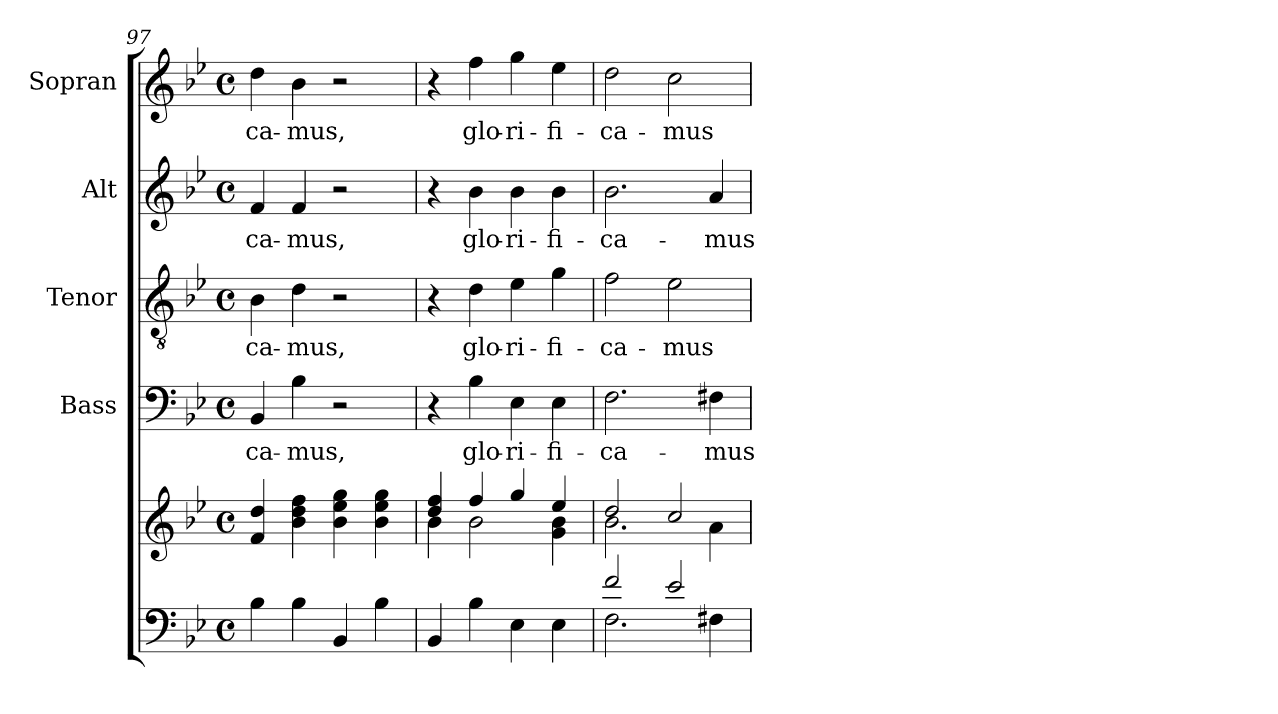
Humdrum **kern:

**kern	**kern	**kern	**text	**kern	**text	**kern	**text	**kern	**text
*part5	*part5	*part4	*part4	*part3	*part3	*part2	*part2	*part1	*part1
*staff6	*staff5	*staff4	*staff4	*staff3	*staff3	*staff2	*staff2	*staff1	*staff1
*	*	*I"Bass	*	*I"Tenor	*	*I"Alt	*	*I"Sopran	*
*	*	*I'B.	*	*I'T.	*	*I'A.	*	*I'S.	*
!!LO:PB:g=z
*clefF4	*clefG2	*clefF4	*	*clefGv2	*	*clefG2	*	*clefG2	*
*k[b-e-]	*k[b-e-]	*k[b-e-]	*	*k[b-e-]	*	*k[b-e-]	*	*k[b-e-]	*
*B-:	*B-:	*B-:	*	*B-:	*	*B-:	*	*B-:	*
*M4/4	*M4/4	*M4/4	*	*M4/4	*	*M4/4	*	*M4/4	*
*met(c)	*met(c)	*met(c)	*	*met(c)	*	*met(c)	*	*met(c)	*
=97	=97	=97	=97	=97	=97	=97	=97	=97	=97
!	!	!	!LO:LY:b	!	!LO:LY:b	!	!LO:LY:b	!	!LO:LY:b
4B-\	4f/ 4dd/	4BB-/	-ca-	4B-\	-ca-	4f/	-ca-	4dd\	-ca-
!	!	!	!LO:LY:b	!	!LO:LY:b	!	!LO:LY:b	!	!LO:LY:b
4B-\	4b-\ 4dd\ 4ff\	4B-\	-mus,	4d\	-mus,	4f/	-mus,	4b-\	-mus,
4BB-/	4b-\ 4ee-\ 4gg\	2r	.	2r	.	2r	.	2r	.
4B-\	4b-\ 4ee-\ 4gg\	.	.	.	.	.	.	.	.
=98	=98	=98	=98	=98	=98	=98	=98	=98	=98
*	*^	*	*	*	*	*	*	*	*
4BB-/	4dd/ 4ff/	4b-\	4r	.	4r	.	4r	.	4r	.
!	!	!	!	!LO:LY:b	!	!LO:LY:b	!	!LO:LY:b	!	!LO:LY:b
4B-\	4ff/	2b-\	4B-\	glo-	4d\	glo-	4b-\	glo-	4ff\	glo-
!	!	!	!	!LO:LY:b	!	!LO:LY:b	!	!LO:LY:b	!	!LO:LY:b
4E-\	4gg/	.	4E-\	-ri-	4e-\	-ri-	4b-\	-ri-	4gg\	-ri-
!	!	!	!	!LO:LY:b	!	!LO:LY:b	!	!LO:LY:b	!	!LO:LY:b
4E-\	4ee-/	4g\ 4b-\	4E-\	-fi-	4g\	-fi-	4b-\	-fi-	4ee-\	-fi-
=99	=99	=99	=99	=99	=99	=99	=99	=99	=99	=99
*^	*	*	*	*	*	*	*	*	*	*
!	!	!	!	!	!LO:LY:b	!	!LO:LY:b	!	!LO:LY:b	!	!LO:LY:b
2f/	2.F\	2dd/	2.b-\	2.F\	-ca-	2f\	-ca-	2.b-\	-ca-	2dd\	-ca-
!	!	!	!	!	!	!	!LO:LY:b	!	!	!	!LO:LY:b
2e-/	.	2cc/	.	.	.	2e-\	-mus	.	.	2cc\	-mus
!	!	!	!	!	!LO:LY:b	!	!	!	!LO:LY:b	!	!
.	4F#X\	.	4a\	4F#X\	-mus	.	.	4a/	-mus	.	.
*v	*v	*	*	*	*	*	*	*	*	*	*
*	*v	*v	*	*	*	*	*	*	*	*
=	=	=	=	=	=	=	=	=	=
*-	*-	*-	*-	*-	*-	*-	*-	*-	*-
